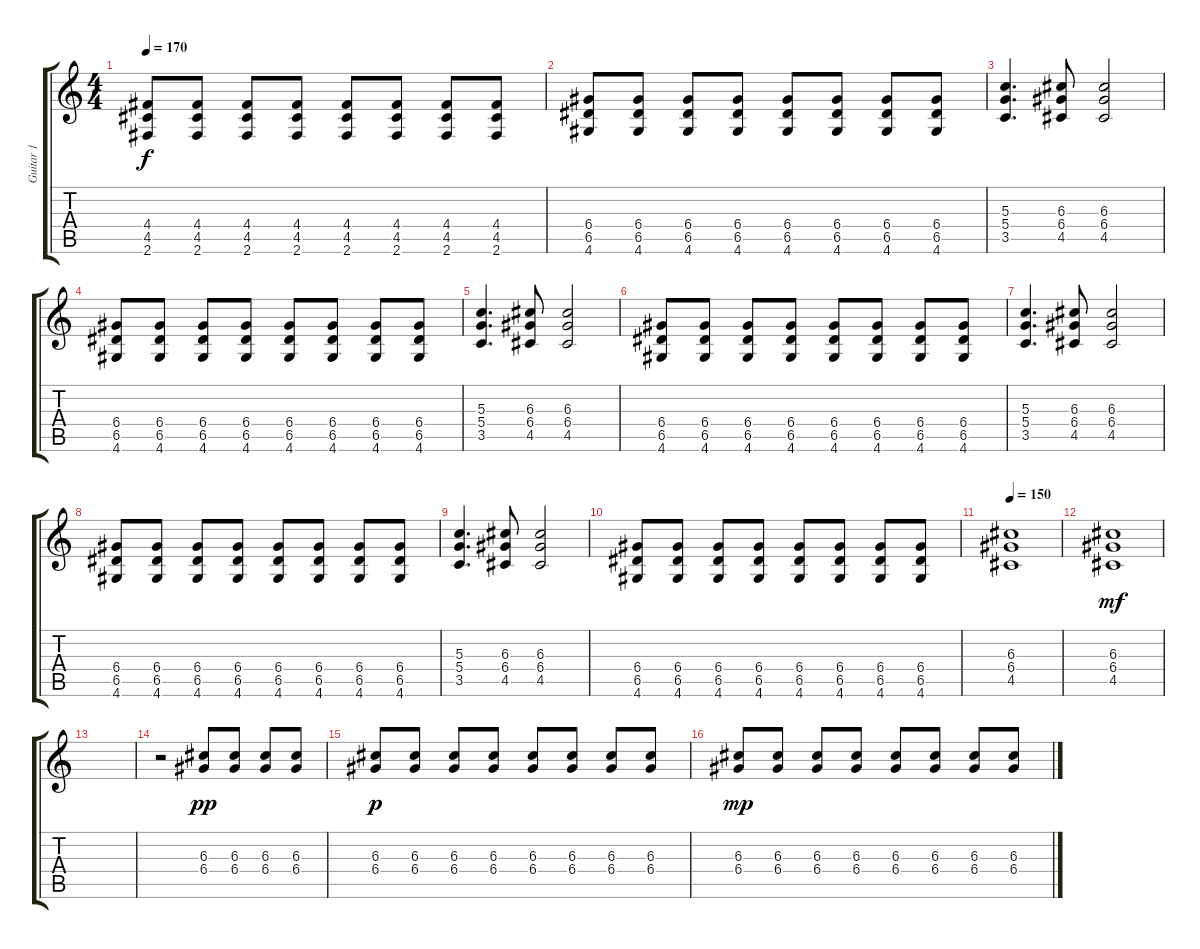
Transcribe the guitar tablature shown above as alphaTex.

\track ("Guitar 1" "Guitar 1") {instrument distortionguitar}
\staff {score tabs}
\tuning (E4 B3 G3 D3 A2 E2) {hide}
\ts (4 4)
\tempo 170
\clef g2
\ks c
(4.4 4.5 2.6).8{dy f} (4.4 4.5 2.6).8 (4.4 4.5 2.6).8 (4.4 4.5 2.6).8 (4.4 4.5 2.6).8 (4.4 4.5 2.6).8 (4.4 4.5 2.6).8 (4.4 4.5 2.6).8 |
(6.4 6.5 4.6).8 (6.4 6.5 4.6).8 (6.4 6.5 4.6).8 (6.4 6.5 4.6).8 (6.4 6.5 4.6).8 (6.4 6.5 4.6).8 (6.4 6.5 4.6).8 (6.4 6.5 4.6).8 |
(5.3 5.4 3.5).4{d} (6.3 6.4 4.5).8 (6.3 6.4 4.5).2 |
(6.4 6.5 4.6).8 (6.4 6.5 4.6).8 (6.4 6.5 4.6).8 (6.4 6.5 4.6).8 (6.4 6.5 4.6).8 (6.4 6.5 4.6).8 (6.4 6.5 4.6).8 (6.4 6.5 4.6).8 |
(5.3 5.4 3.5).4{d} (6.3 6.4 4.5).8 (6.3 6.4 4.5).2 |
(6.4 6.5 4.6).8 (6.4 6.5 4.6).8 (6.4 6.5 4.6).8 (6.4 6.5 4.6).8 (6.4 6.5 4.6).8 (6.4 6.5 4.6).8 (6.4 6.5 4.6).8 (6.4 6.5 4.6).8 |
(5.3 5.4 3.5).4{d} (6.3 6.4 4.5).8 (6.3 6.4 4.5).2 |
(6.4 6.5 4.6).8 (6.4 6.5 4.6).8 (6.4 6.5 4.6).8 (6.4 6.5 4.6).8 (6.4 6.5 4.6).8 (6.4 6.5 4.6).8 (6.4 6.5 4.6).8 (6.4 6.5 4.6).8 |
(5.3 5.4 3.5).4{d} (6.3 6.4 4.5).8 (6.3 6.4 4.5).2 |
(6.4 6.5 4.6).8 (6.4 6.5 4.6).8 (6.4 6.5 4.6).8 (6.4 6.5 4.6).8 (6.4 6.5 4.6).8 (6.4 6.5 4.6).8 (6.4 6.5 4.6).8 (6.4 6.5 4.6).8 |
\tempo 150
(6.3 6.4 4.5).1 |
(6.3 6.4 4.5).1{dy mf} |
|
r.2 (6.3 6.4).8{dy pp} (6.3 6.4).8 (6.3 6.4).8 (6.3 6.4).8 |
(6.3 6.4).8{dy p} (6.3 6.4).8 (6.3 6.4).8 (6.3 6.4).8 (6.3 6.4).8 (6.3 6.4).8 (6.3 6.4).8 (6.3 6.4).8 |
(6.3 6.4).8{dy mp} (6.3 6.4).8 (6.3 6.4).8 (6.3 6.4).8 (6.3 6.4).8 (6.3 6.4).8 (6.3 6.4).8 (6.3 6.4).8
